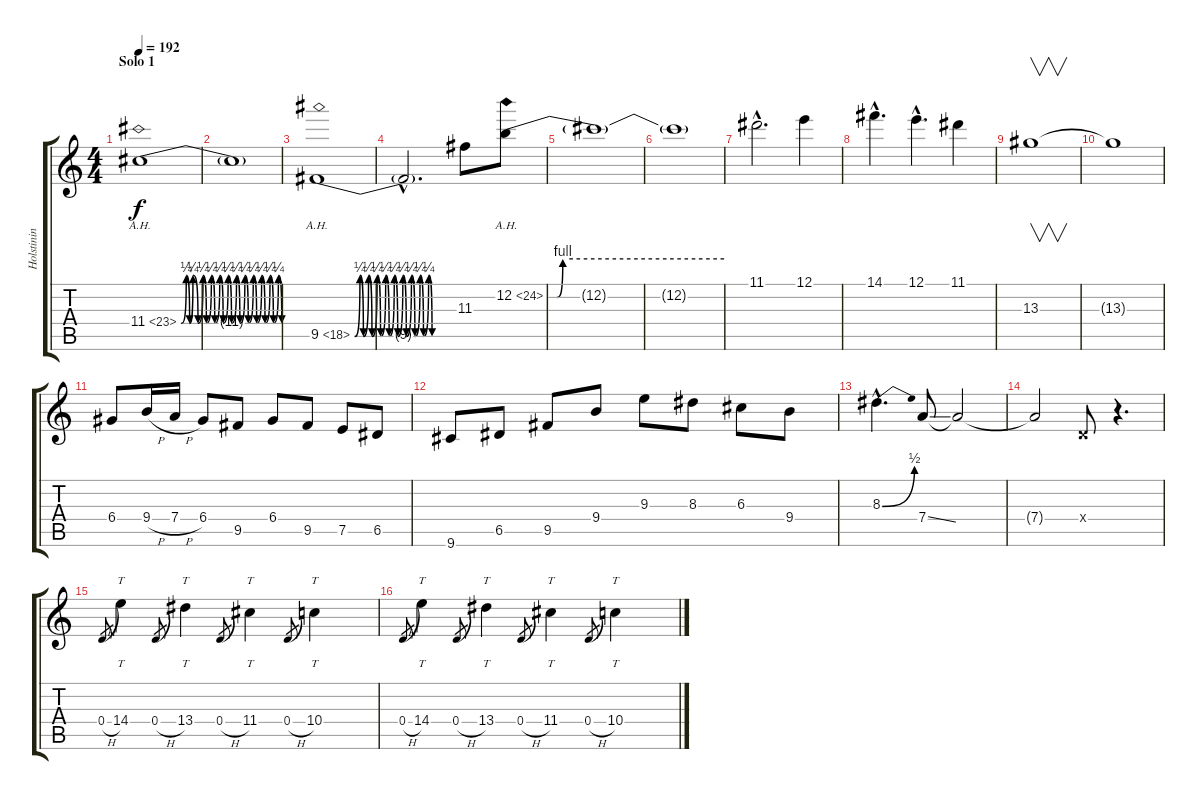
\track ("Holstinin 1" "Holstinin ") {instrument overdrivenguitar}
\staff {score tabs}
\tuning (E4 B3 G3 D3 A2 E2) {hide}
\ts (4 4)
\section ("" "Solo 1")
\tempo 192
\clef g2
\ks c
11.4{be (custom 0 0 3 1 5 0 7 1 10 0 13 1 15 0 18 1 20 0 23 1 25 0 28 1 30 0 33 1 35 0 38 1 40 0 43 1 45 0 48 1 50 0 53 1 55 0 58 1 60 0) ah 12}.1{dy f volume 14 balance 8} |
11.4{t}.1 |
9.5{be (custom 0 0 3 1 5 0 8 1 10 0 13 1 15 0 18 1 20 0 23 1 25 0 28 1 30 0 33 1 35 0 38 1 40 0 43 1 45 0 60 0) ah 9}.1 |
9.5{hac t}.2{d} 11.3.8 12.2{be (custom 0 0 3 0 5 4 60 4) ah 12}.8 |
12.2{t}.1 |
12.2{t}.1 |
11.1{hac}.2{d} 12.1.4 |
14.1{hac}.4{d} 12.1{hac}.4{d} 11.1.4 |
13.3.1{v} |
13.3{t}.1 |
6.4.8 9.4{h}.16 7.4{h}.16 6.4.8 9.5.8 6.4.8 9.5.8 7.5.8 6.5.8 |
9.6.8 6.5.8 9.5.8 9.4.8 9.3.8 8.3.8 6.3.8 9.4.8 |
8.3{be (bend 0 0 60 2) hac}.4{d} 7.4{ss}.8 7.4{t}.2 |
7.4{t}.2 0.4{x}.8 r.4{d} |
0.4{h}.8{gr} 14.4.4{tt} 0.4{h}.8{gr} 13.4.4{tt} 0.4{h}.8{gr} 11.4.4{tt} 0.4{h}.8{gr} 10.4.4{tt} |
0.4{h}.8{gr} 14.4.4{tt} 0.4{h}.8{gr} 13.4.4{tt} 0.4{h}.8{gr} 11.4.4{tt} 0.4{h}.8{gr} 10.4.4{tt}
